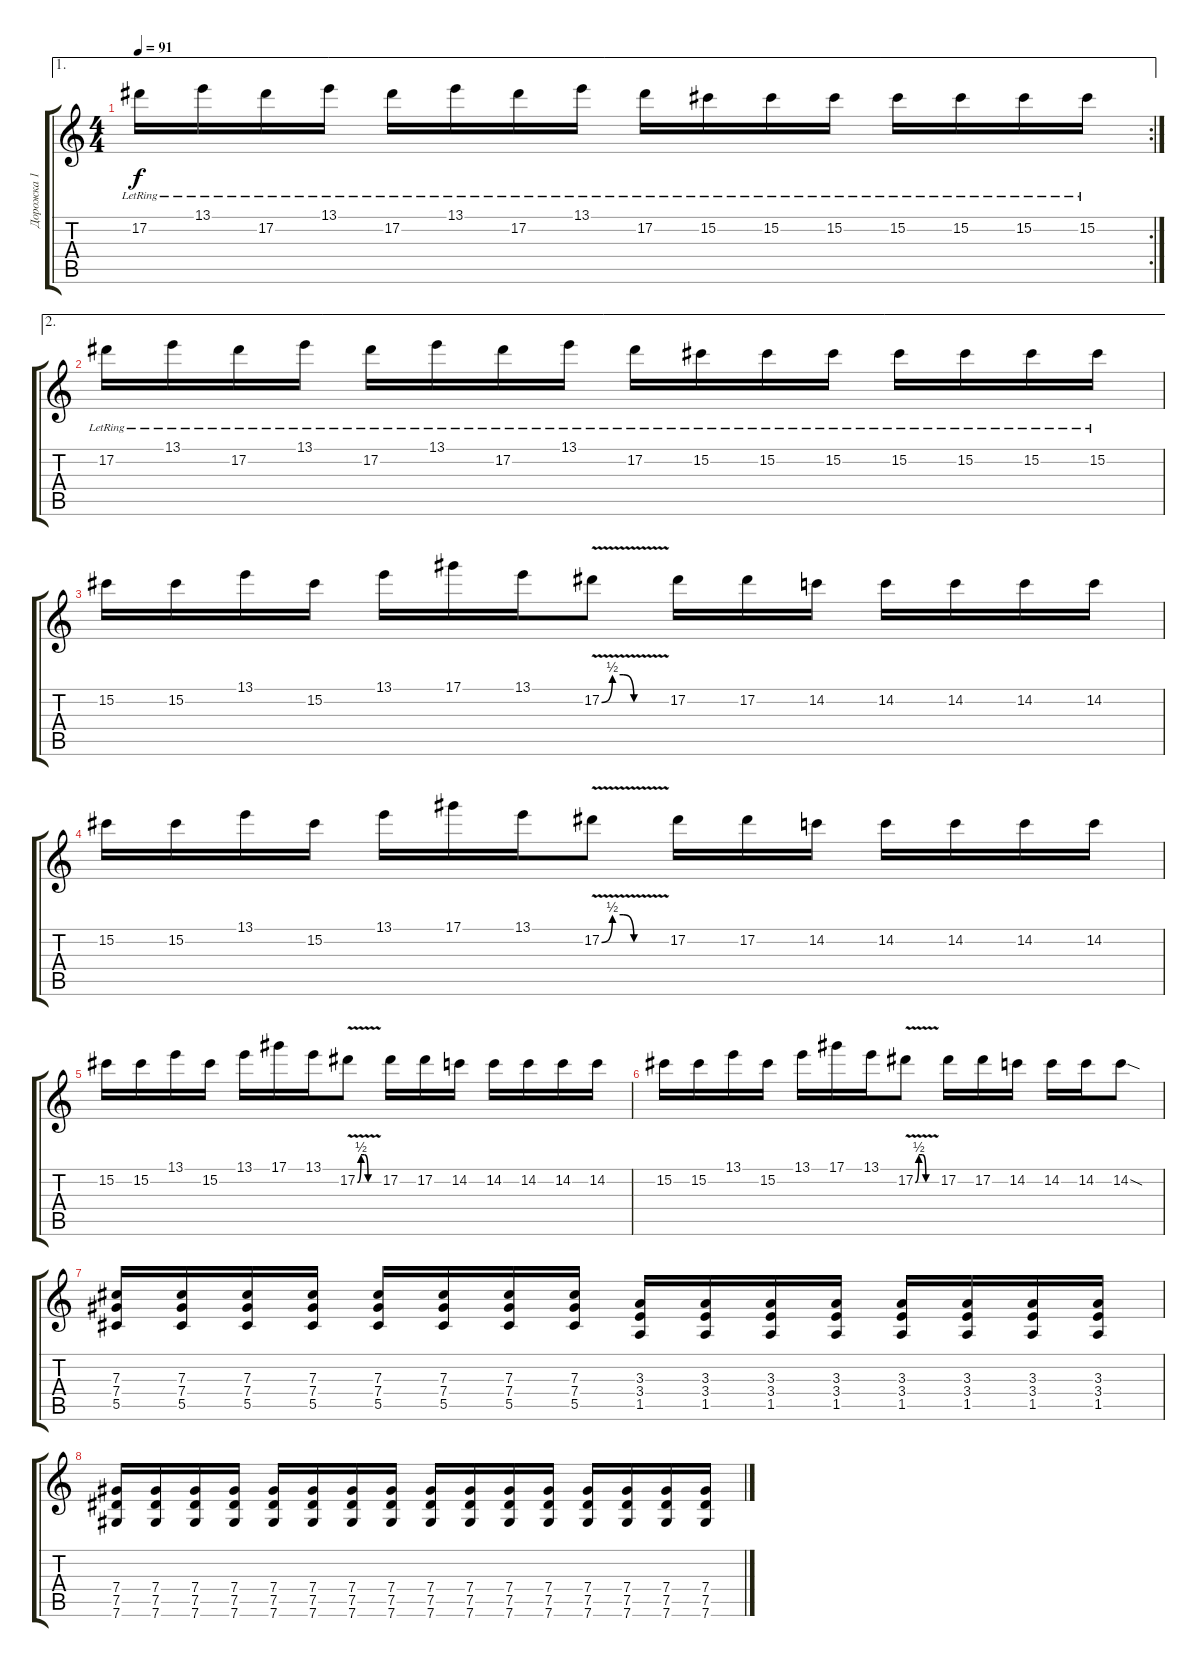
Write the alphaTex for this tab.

\track ("Дорожка 1" "Дорожка 1") {instrument overdrivenguitar}
\staff {score tabs}
\tuning (Eb4 Bb3 Gb3 Db3 Ab2 Db2) {hide}
\ae 1
\rc 2
\ts (4 4)
\tempo 91
\clef g2
\ks c
17.2{lr}.16{dy f} 13.1{lr}.16 17.2{lr}.16 13.1{lr}.16 17.2{lr}.16 13.1{lr}.16 17.2{lr}.16 13.1{lr}.16 17.2{lr}.16 15.2{lr}.16 15.2{lr}.16 15.2{lr}.16 15.2{lr}.16 15.2{lr}.16 15.2{lr}.16 15.2{lr}.16 |
\ae 2
17.2{lr}.16 13.1{lr}.16 17.2{lr}.16 13.1{lr}.16 17.2{lr}.16 13.1{lr}.16 17.2{lr}.16 13.1{lr}.16 17.2{lr}.16 15.2{lr}.16 15.2{lr}.16 15.2{lr}.16 15.2{lr}.16 15.2{lr}.16 15.2{lr}.16 15.2{lr}.16 |
15.2.16 15.2.16 13.1.16 15.2.16 13.1.16 17.1.16 13.1.16 17.2{be (custom 0 0 10 2 20 2 30 0 60 0) v}.8 17.2.16 17.2.16 14.2.16 14.2.16 14.2.16 14.2.16 14.2.16 |
15.2.16 15.2.16 13.1.16 15.2.16 13.1.16 17.1.16 13.1.16 17.2{be (custom 0 0 10 2 20 2 30 0 60 0) v}.8 17.2.16 17.2.16 14.2.16 14.2.16 14.2.16 14.2.16 14.2.16 |
15.2.16 15.2.16 13.1.16 15.2.16 13.1.16 17.1.16 13.1.16 17.2{be (custom 0 0 10 2 20 2 30 0 60 0) v}.8 17.2.16 17.2.16 14.2.16 14.2.16 14.2.16 14.2.16 14.2.16 |
15.2.16 15.2.16 13.1.16 15.2.16 13.1.16 17.1.16 13.1.16 17.2{be (custom 0 0 10 2 20 2 30 0 60 0) v}.8 17.2.16 17.2.16 14.2.16 14.2.16 14.2.16 14.2{sod}.8 |
(7.3 7.4 5.5).16 (7.3 7.4 5.5).16 (7.3 7.4 5.5).16 (7.3 7.4 5.5).16 (7.3 7.4 5.5).16 (7.3 7.4 5.5).16 (7.3 7.4 5.5).16 (7.3 7.4 5.5).16 (3.3 3.4 1.5).16 (3.3 3.4 1.5).16 (3.3 3.4 1.5).16 (3.3 3.4 1.5).16 (3.3 3.4 1.5).16 (3.3 3.4 1.5).16 (3.3 3.4 1.5).16 (3.3 3.4 1.5).16 |
(7.4 7.5 7.6).16 (7.4 7.5 7.6).16 (7.4 7.5 7.6).16 (7.4 7.5 7.6).16 (7.4 7.5 7.6).16 (7.4 7.5 7.6).16 (7.4 7.5 7.6).16 (7.4 7.5 7.6).16 (7.4 7.5 7.6).16 (7.4 7.5 7.6).16 (7.4 7.5 7.6).16 (7.4 7.5 7.6).16 (7.4 7.5 7.6).16 (7.4 7.5 7.6).16 (7.4 7.5 7.6).16 (7.4 7.5 7.6).16
